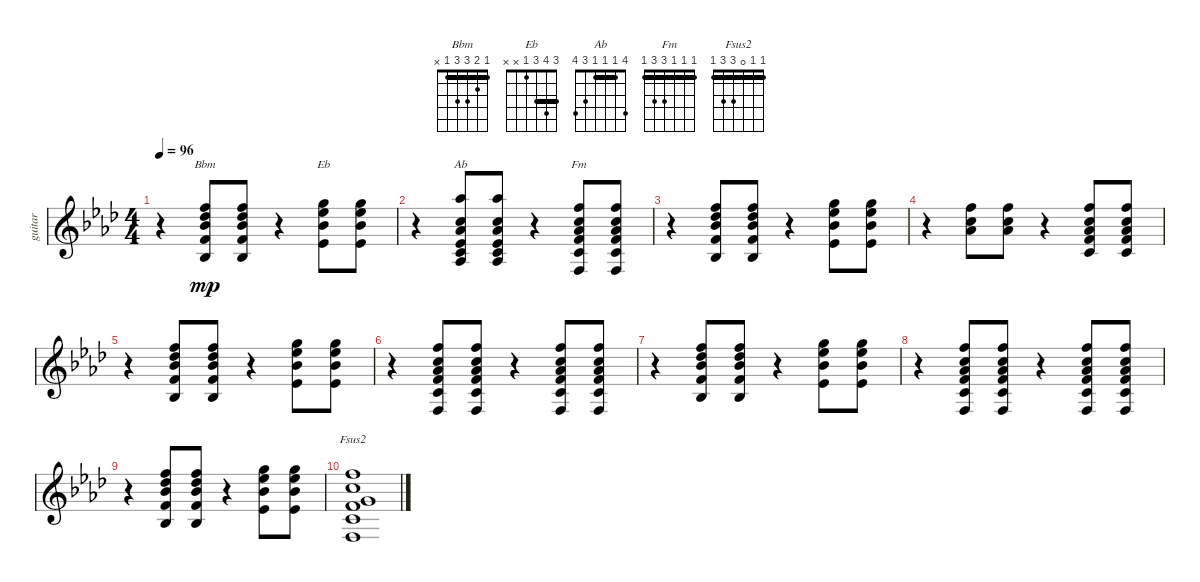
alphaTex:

\track ("guitar" "guitar") {instrument acousticguitarsteel}
\staff {score}
\tuning (E4 B3 G3 D3 A2 E2) {hide}
\chord ("Bbm" 1 2 3 3 1 x) {barre 1}
\chord ("Eb" 3 4 3 1 x x) {barre 3}
\chord ("Ab" 4 1 1 1 3 4) {barre 1}
\chord ("Fm" 1 1 1 3 3 1) {barre 1}
\chord ("Fsus2" 1 1 0 3 3 1) {barre 1}
\ts (4 4)
\tempo 96
\clef g2
\ks fminor
r.4{dy mp} (1.1 2.2 3.3 3.4 1.5).8{ch "Bbm"} (1.1 2.2 3.3 3.4 1.5).8 r.4 (3.1 4.2 3.3 1.4).8{ch "Eb"} (3.1 4.2 3.3 1.4).8 |
r.4 (4.1 1.2 1.3 1.4 3.5 4.6).8{ch "Ab"} (4.1 1.2 1.3 1.4 3.5 4.6).8 r.4 (1.1 1.2 1.3 3.4 3.5 1.6).8{ch "Fm"} (1.1 1.2 1.3 3.4 3.5 1.6).8 |
r.4 (1.1 2.2 3.3 3.4 1.5).8 (1.1 2.2 3.3 3.4 1.5).8 r.4 (3.1 4.2 3.3 1.4).8 (3.1 4.2 3.3 1.4).8 |
r.4 (1.1 1.2 1.3).8 (1.1 1.2 1.3).8 r.4 (1.1 1.2 1.3 3.4 3.5).8 (1.1 1.2 1.3 3.4 3.5).8 |
r.4 (1.1 2.2 3.3 3.4 1.5).8 (1.1 2.2 3.3 3.4 1.5).8 r.4 (3.1 4.2 3.3 1.4).8 (3.1 4.2 3.3 1.4).8 |
r.4 (1.1 1.2 1.3 3.4 3.5 1.6).8 (1.1 1.2 1.3 3.4 3.5 1.6).8 r.4 (1.1 1.2 1.3 3.4 3.5 1.6).8 (1.1 1.2 1.3 3.4 3.5 1.6).8 |
r.4 (1.1 2.2 3.3 3.4 1.5).8 (1.1 2.2 3.3 3.4 1.5).8 r.4 (3.1 4.2 3.3 1.4).8 (3.1 4.2 3.3 1.4).8 |
r.4 (1.1 1.2 1.3 3.4 3.5 1.6).8 (1.1 1.2 1.3 3.4 3.5 1.6).8 r.4 (1.1 1.2 1.3 3.4 3.5 1.6).8 (1.1 1.2 1.3 3.4 3.5 1.6).8 |
r.4 (1.1 2.2 3.3 3.4 1.5).8 (1.1 2.2 3.3 3.4 1.5).8 r.4 (3.1 4.2 3.3 1.4).8 (3.1 4.2 3.3 1.4).8 |
(1.1 1.2 0.3 3.4 3.5 1.6).1{ch "Fsus2"}
